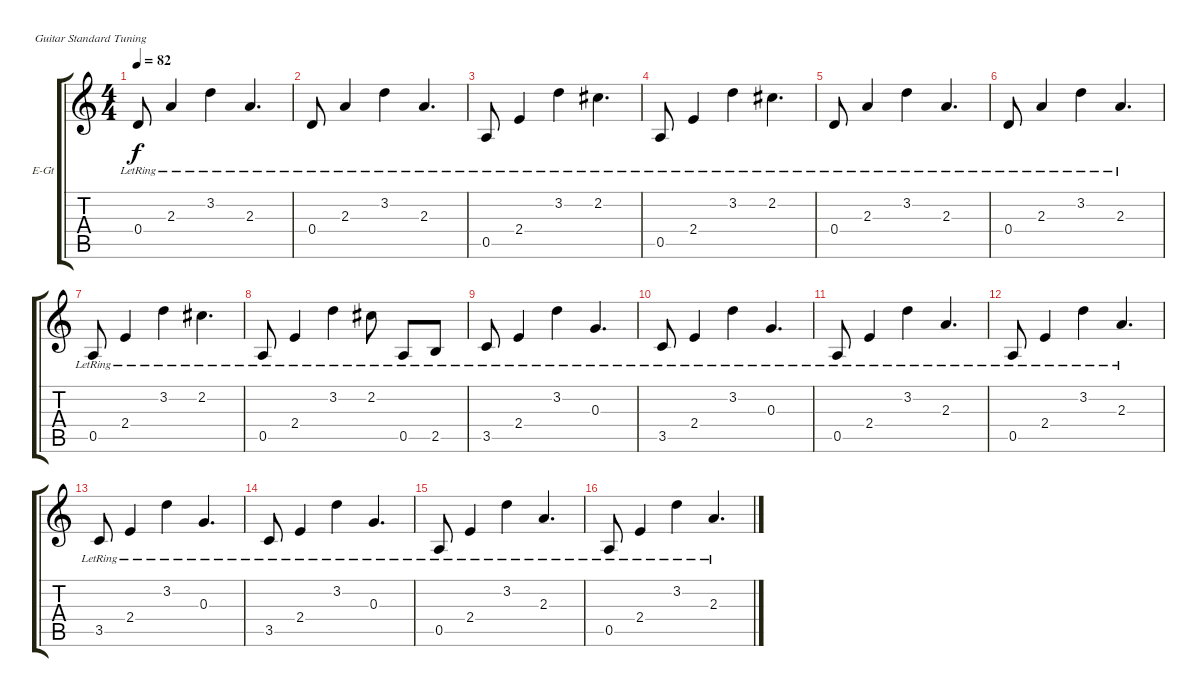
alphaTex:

\bracketExtendMode groupsimilarinstruments
\firstSystemTrackNameOrientation horizontal
\otherSystemsTrackNameOrientation horizontal
\track ("Clean 2" "E-Gt") {instrument electricguitarclean}
\staff {score tabs}
\tuning (E4 B3 G3 D3 A2 E2)
\ts (4 4)
\tempo 82
\clef g2
\ks c
0.4{lr}.8{dy f} 2.3{lr}.4 3.2{lr}.4 2.3{lr}.4{d} |
0.4{lr}.8 2.3{lr}.4 3.2{lr}.4 2.3{lr}.4{d} |
0.5{lr}.8 2.4{lr}.4 3.2{lr}.4 2.2{lr}.4{d} |
0.5{lr}.8 2.4{lr}.4 3.2{lr}.4 2.2{lr}.4{d} |
0.4{lr}.8 2.3{lr}.4 3.2{lr}.4 2.3{lr}.4{d} |
0.4{lr}.8 2.3{lr}.4 3.2{lr}.4 2.3{lr}.4{d} |
0.5{lr}.8 2.4{lr}.4 3.2{lr}.4 2.2{lr}.4{d} |
0.5{lr}.8 2.4{lr}.4 3.2{lr}.4 2.2{lr}.8 0.5{lr}.8 2.5{lr}.8 |
3.5{lr}.8 2.4{lr}.4 3.2{lr}.4 0.3{lr}.4{d} |
3.5{lr}.8 2.4{lr}.4 3.2{lr}.4 0.3{lr}.4{d} |
0.5{lr}.8 2.4{lr}.4 3.2{lr}.4 2.3{lr}.4{d} |
0.5{lr}.8 2.4{lr}.4 3.2{lr}.4 2.3{lr}.4{d} |
3.5{lr}.8 2.4{lr}.4 3.2{lr}.4 0.3{lr}.4{d} |
3.5{lr}.8 2.4{lr}.4 3.2{lr}.4 0.3{lr}.4{d} |
0.5{lr}.8 2.4{lr}.4 3.2{lr}.4 2.3{lr}.4{d} |
0.5{lr}.8 2.4{lr}.4 3.2{lr}.4 2.3{lr}.4{d}
